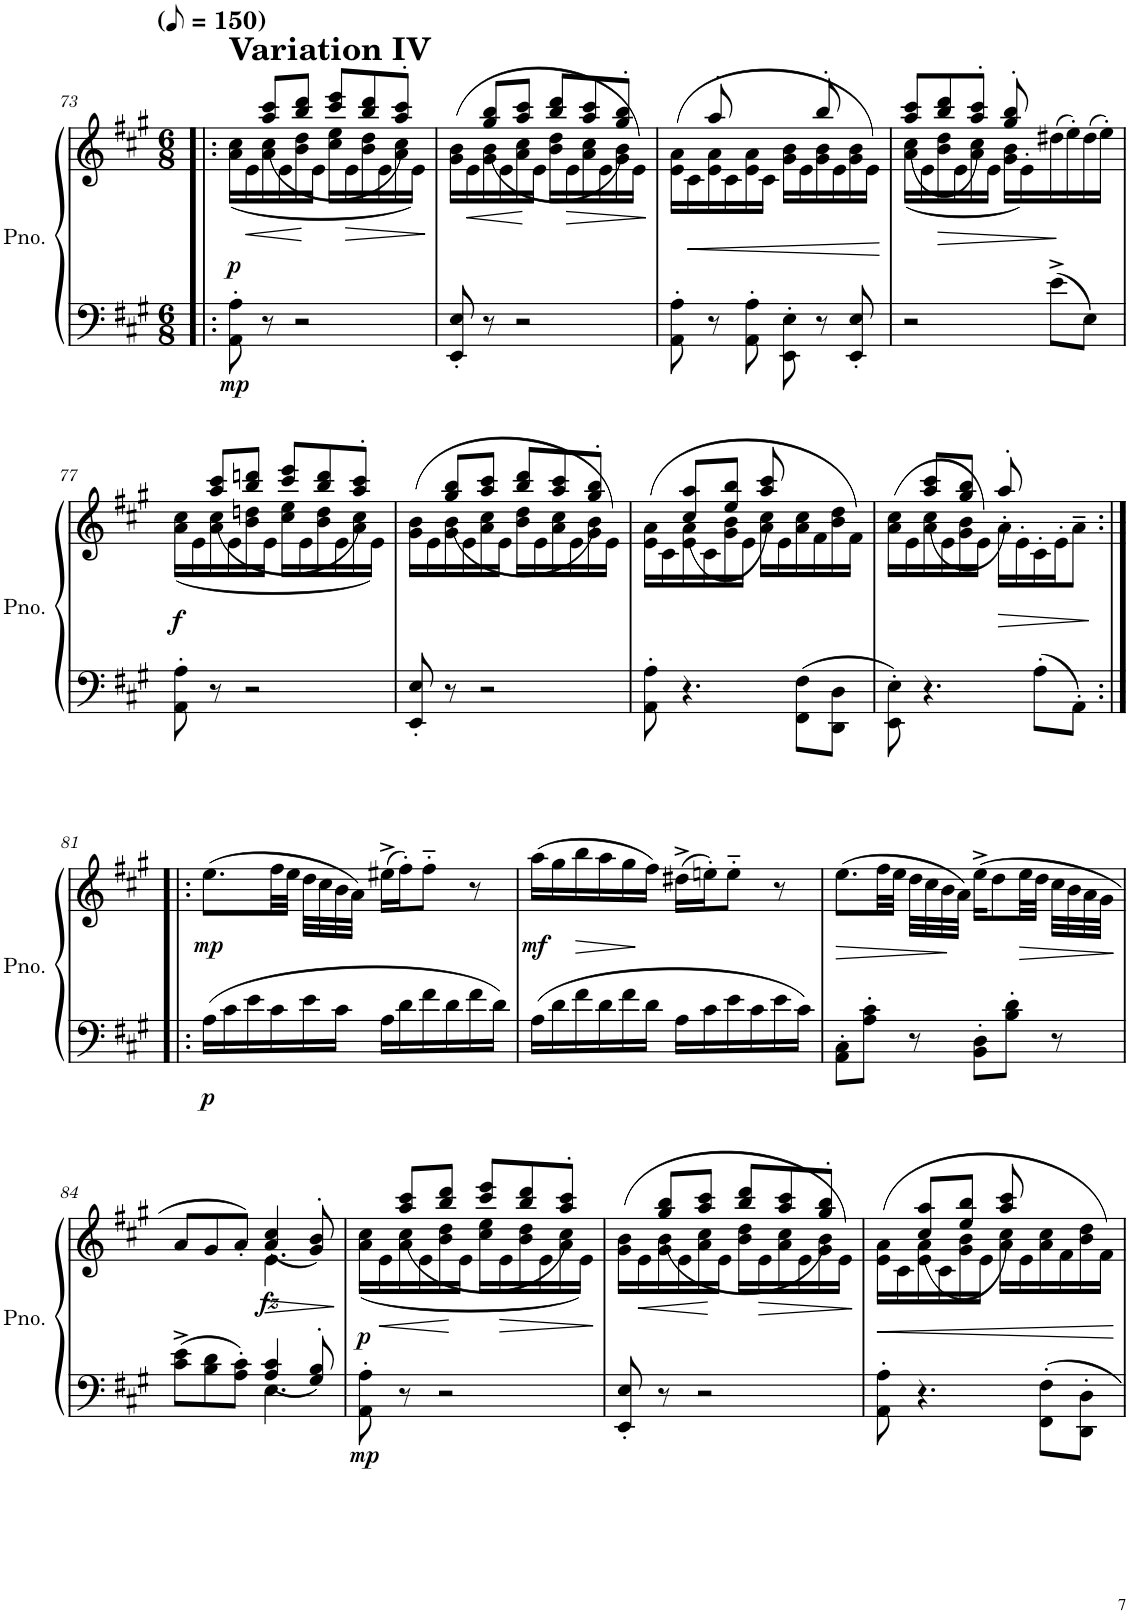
**kern	**kern	**dynam
*part1	*part1	*part1
*staff2	*staff1	*staff1/2
*I"Piano	*	*
*I'Pno.	*	*
!!LO:PB:g=z
*clefF4	*clefG2	*
*k[f#c#g#]	*k[f#c#g#]	*
*M6/8	*M6/8	*
*MM75	*MM75	*
=73!|:	=73!|:	=73!|:
*	*^	*
!	!LO:TX:a:B:t=Variation IV	!	!
!	!	!	!LO:DY:a=2
!	!	!	!LO:DY:n=1:b=2
8AA\' 8A\'	(<16a\ 16cc#\LL	8ryy	p mp
!	!	!	!LO:HP:b
.	16e\	.	<
8r	16a\ 16cc#\	(8aa/ 8ccc#/L	.
.	16e\	.	.
2r	16b\ 16dd\	8bb/ 8ddd/J	.
.	16e\JJ	.	[
.	16cc#\ 16ee\LL	8ccc#/ 8eee/L	.
!	!	!	!LO:HP:b
.	16e\	.	>
.	16b\ 16dd\	8bb/ 8ddd/	.
.	16e\	.	.
.	16a\ 16cc#\	8aa/' 8ccc#/'J)	.
.	16e\JJ)	.	.
*	*v	*v	*
.	.	]
=74	=74	=74
*	*^	*
8EE/' 8E/'	(16g#\ 16b\LL	8ryy	.
!	!	!	!LO:HP:b
.	16e\	.	<
8r	16g#\ 16b\	(8gg#/ 8bb/L	.
.	16e\	.	.
2r	16a\ 16cc#\	8aa/ 8ccc#/J	.
.	16e\JJ	.	[
.	16b\ 16dd\LL	8bb/ 8ddd/L	.
!	!	!	!LO:HP:b
.	16e\	.	>
.	16a\ 16cc#\	8aa/ 8ccc#/	.
.	16e\	.	.
.	16g#\ 16b\	8gg#/' 8bb/'J)	.
.	16e\JJ)	.	.
*	*v	*v	*
.	.	]
=75	=75	=75
*	*^	*
8AA\' 8A\'	(16e\ 16a\LL	8ryy	.
!	!	!	!LO:HP:b
.	16c#\	.	<
8r	16e\ 16a\	8aa'/	.
.	16c#\	.	.
8AA\' 8A\'	16e\ 16a\	4ryy	.
.	16c#\JJ	.	.
8EE\' 8E\'	16g#\ 16b\LL	.	.
.	16e\	.	.
8r	16g#\ 16b\	8bb'/	.
.	16e\	.	.
8EE/' 8E/'	16g#\ 16b\	8ryy	.
.	16e\JJ)	.	.
*	*v	*v	*
.	.	[
=76	=76	=76
*	*^	*
2r	(<16a\ 16cc#\LL	(8aa/ 8ccc#/L	.
.	16e\	.	.
!	!	!	!LO:HP:b
.	16b\ 16dd\	8bb/ 8ddd/	>
.	16e\	.	.
.	16a\ 16cc#\	8aa/' 8ccc#/'J)	.
.	16e\JJ	.	.
.	16g#\ 16b\LL	8gg#/' 8bb/'	.
.	16e'>\)	.	.
8e^\L	(>16dd#X\	4ryy	.
.	16ee'>\)	.	]
8E\J	(>16dd#\	.	.
.	16ee'>\JJ)	.	.
!!LO:LB:g=z	!!
=77	=77	=77	=77
!	!	!	!LO:DY:b
8AA\' 8A\'	(<16a\ 16cc#\LL	8ryy	f
.	16e\	.	.
8r	16a\ 16cc#\	(8aa/ 8ccc#/L	.
.	16e\	.	.
2r	16b\ 16ddn\	8bb/ 8dddn/J	.
.	16e\JJ	.	.
.	16cc#\ 16ee\LL	8ccc#/ 8eee/L	.
.	16e\	.	.
.	16b\ 16dd\	8bb/ 8ddd/	.
.	16e\	.	.
.	16a\ 16cc#\	8aa/' 8ccc#/'J)	.
.	16e\JJ)	.	.
=78	=78	=78	=78
8EE/' 8E/'	(16g#\ 16b\LL	8ryy	.
.	16e\	.	.
8r	16g#\ 16b\	(8gg#/ 8bb/L	.
.	16e\	.	.
2r	16a\ 16cc#\	8aa/ 8ccc#/J	.
.	16e\JJ	.	.
.	16b\ 16dd\LL	8bb/ 8ddd/L	.
.	16e\	.	.
.	16a\ 16cc#\	8aa/ 8ccc#/	.
.	16e\	.	.
.	16g#\ 16b\	8gg#/' 8bb/'J)	.
.	16e\JJ)	.	.
=79	=79	=79	=79
8AA\' 8A\'	(16e\ 16a\LL	8ryy	.
.	16c#\	.	.
4.r	16e\ 16a\	(8cc#/ 8aa/L	.
.	16c#\	.	.
.	16g#\ 16b\	8ee/ 8bb/J	.
.	16e\JJ	.	.
.	16a\ 16cc#\LL	8aa/ 8ccc#/)	.
.	16e\	.	.
8FF#\ 8F#\L	16a\ 16cc#\	4ryy	.
.	16f#\	.	.
8DD\ 8D\J	16b\ 16dd\	.	.
.	16f#\JJ)	.	.
=80	=80	=80	=80
8EE\' 8E\'	(16a\ 16cc#\LL	8ryy	.
.	16e\	.	.
4.r	16a\ 16cc#\	(8aa/ 8ccc#/L	.
.	16e\	.	.
.	16g#\ 16b\	8gg#/ 8bb/J	.
.	16e\JJ)	.	.
!	!	!	!LO:HP:b
.	16a'>\LL	8aa'/)	>
.	16e'>\	.	.
8A'\L	16c#'>\	4ryy	.
.	16e'>\J	.	.
8AA'\J	8a~>\J	.	.
*	*v	*v	*
.	.	]
!!LO:LB:g=z
=81:|!|:	=81:|!|:	=81:|!|:
!	!	!LO:DY:b=2
!	!	!LO:DY:n=1:b
16A\LL	(8.ee\L	p mp
16c#\	.	.
16e\	.	.
16c#\	32ff#\LL	.
.	32ee\JJJ	.
16e\	32dd\LLL	.
.	32cc#\	.
16c#\JJ	32b\	.
.	32a\JJJ)	.
16A\LL	(16ee#X^\LL	.
16d\	16ff#'\J)	.
16f#\	8ff#'~\J	.
16d\	.	.
16f#\	8r	.
16d\JJ	.	.
=82	=82	=82
!	!	!LO:DY:b
16A\LL	(16aa\LL	mf
16d\	16gg#\	.
!	!	!LO:HP:b
16f#\	16bb\	>
16d\	16aa\	.
16f#\	16gg#\	.
16d\JJ	16ff#\JJ)	]
16A\LL	(16dd#X^\LL	.
16c#\	16een'\J)	.
16e\	8ee'~\J	.
16c#\	.	.
16e\	8r	.
16c#\JJ	.	.
=83	=83	=83
!	!	!LO:HP:b
8AA\' 8C#\'L	(8.ee\L	>
8A\' 8c#\'J	.	.
.	32ff#\LL	.
.	32ee\JJJ	.
8r	32dd\LLL	.
.	32cc#\	.
.	32b\	.
.	32a\JJJ)	]
8BB\' 8D\'L	(16ee^\KL	.
.	8dd\	.
8B\' 8d\'J	.	.
!	!	!LO:HP:b
.	32ee\LL	>
.	32dd\JJJ	.
8r	32cc#\LLL	.
.	32b\	.
.	32a\	.
.	32g#\JJJ	.
.	.	]
!!LO:LB:g=z
=84	=84	=84
*^	*^	*
8c#\^> 8e\^>L	4.ryy	8a/L	4.ryy	.
8B\ 8d\	.	8g#/	.	.
8A\'> 8c#\'>J	.	8a'/J)	.	.
!	!	!	!	!LO:HP:b
!	!	!	!	!LO:DY:n=1:b
4.E\	4A/ 4c#/	4.e\	(4a/ 4cc#/	> fz
.	8G#/' 8B/'	.	8g#/' 8b/')	.
*v	*v	*	*	*
*	*v	*v	*
.	.	]
=85	=85	=85
*	*^	*
!	!	!	!LO:DY:a=2
!	!	!	!LO:DY:n=1:b=2
8AA\' 8A\'	(<16a\ 16cc#\LL	8ryy	p mp
!	!	!	!LO:HP:b
.	16e\	.	<
8r	16a\ 16cc#\	(8aa/ 8ccc#/L	.
.	16e\	.	.
2r	16b\ 16dd\	8bb/ 8ddd/J	.
.	16e\JJ	.	[
.	16cc#\ 16ee\LL	8ccc#/ 8eee/L	.
!	!	!	!LO:HP:b
.	16e\	.	>
.	16b\ 16dd\	8bb/ 8ddd/	.
.	16e\	.	.
.	16a\ 16cc#\	8aa/' 8ccc#/'J)	.
.	16e\JJ)	.	.
*	*v	*v	*
.	.	]
=86	=86	=86
*	*^	*
8EE/' 8E/'	(16g#\ 16b\LL	8ryy	.
!	!	!	!LO:HP:b
.	16e\	.	<
8r	16g#\ 16b\	(8gg#/ 8bb/L	.
.	16e\	.	.
2r	16a\ 16cc#\	8aa/ 8ccc#/J	.
.	16e\JJ	.	[
.	16b\ 16dd\LL	8bb/ 8ddd/L	.
!	!	!	!LO:HP:b
.	16e\	.	>
.	16a\ 16cc#\	8aa/ 8ccc#/	.
.	16e\	.	.
.	16g#\ 16b\	8gg#/' 8bb/'J)	.
.	16e\JJ)	.	.
*	*v	*v	*
.	.	]
=87	=87	=87
!	!	!LO:HP:b
*	*^	*
8AA\' 8A\'	(16e\ 16a\LL	8ryy	<
.	16c#\	.	.
4.r	16e\ 16a\	(8cc#/ 8aa/L	.
.	16c#\	.	.
.	16g#\ 16b\	8ee/ 8bb/J	.
.	16e\JJ	.	.
.	16a\ 16cc#\LL	8aa/ 8ccc#/)	.
.	16e\	.	.
8FF#\' 8F#\'L	16a\ 16cc#\	4ryy	.
.	16f#\	.	.
8DD\' 8D\'J	16b\ 16dd\	.	.
.	16f#\JJ)	.	.
*	*v	*v	*
.	.	[
=	=	=
*-	*-	*-
